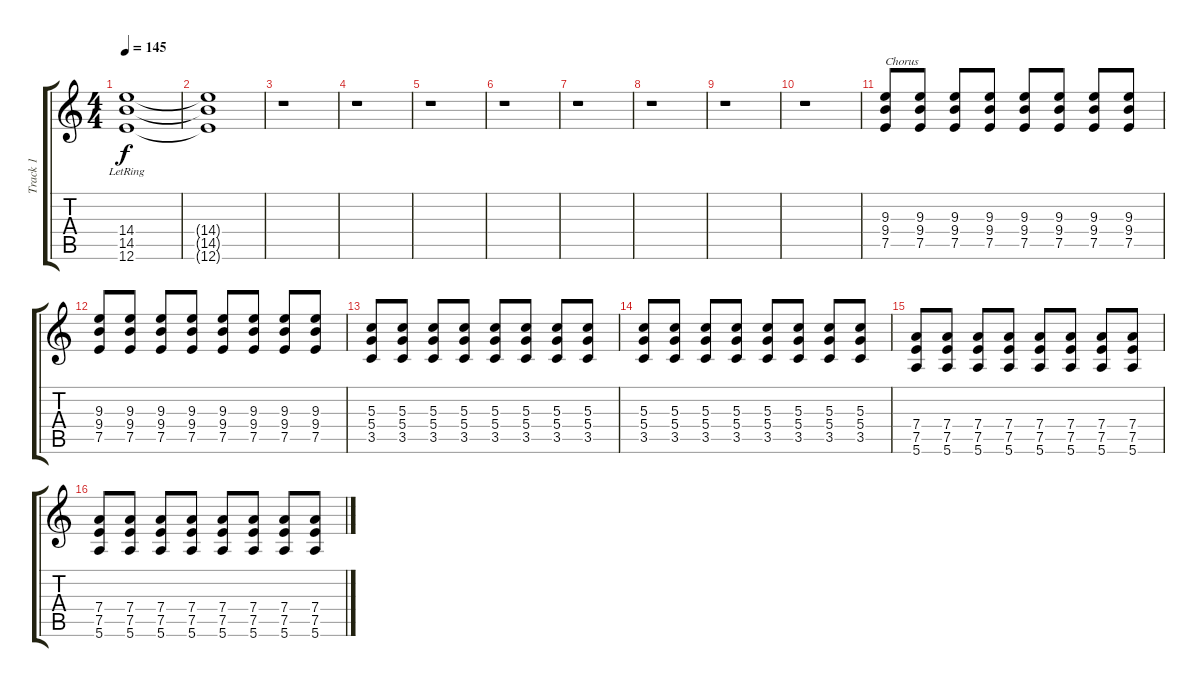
\track ("Track 1" "Track 1") {instrument overdrivenguitar}
\staff {score tabs}
\tuning (E4 B3 G3 D3 A2 E2) {hide}
\ts (4 4)
\tempo 145
\clef g2
\ks c
(14.4 14.5{lr} 12.6).1{dy f} |
(14.4{t} 14.5{t} 12.6{t}).1 |
r.1 |
r.1 |
r.1 |
r.1 |
r.1 |
r.1 |
r.1 |
r.1 |
(9.3 9.4 7.5).8{txt "Chorus"} (9.3 9.4 7.5).8 (9.3 9.4 7.5).8 (9.3 9.4 7.5).8 (9.3 9.4 7.5).8 (9.3 9.4 7.5).8 (9.3 9.4 7.5).8 (9.3 9.4 7.5).8 |
(9.3 9.4 7.5).8 (9.3 9.4 7.5).8 (9.3 9.4 7.5).8 (9.3 9.4 7.5).8 (9.3 9.4 7.5).8 (9.3 9.4 7.5).8 (9.3 9.4 7.5).8 (9.3 9.4 7.5).8 |
(5.3 5.4 3.5).8 (5.3 5.4 3.5).8 (5.3 5.4 3.5).8 (5.3 5.4 3.5).8 (5.3 5.4 3.5).8 (5.3 5.4 3.5).8 (5.3 5.4 3.5).8 (5.3 5.4 3.5).8 |
(5.3 5.4 3.5).8 (5.3 5.4 3.5).8 (5.3 5.4 3.5).8 (5.3 5.4 3.5).8 (5.3 5.4 3.5).8 (5.3 5.4 3.5).8 (5.3 5.4 3.5).8 (5.3 5.4 3.5).8 |
(7.4 7.5 5.6).8 (7.4 7.5 5.6).8 (7.4 7.5 5.6).8 (7.4 7.5 5.6).8 (7.4 7.5 5.6).8 (7.4 7.5 5.6).8 (7.4 7.5 5.6).8 (7.4 7.5 5.6).8 |
(7.4 7.5 5.6).8 (7.4 7.5 5.6).8 (7.4 7.5 5.6).8 (7.4 7.5 5.6).8 (7.4 7.5 5.6).8 (7.4 7.5 5.6).8 (7.4 7.5 5.6).8 (7.4 7.5 5.6).8
